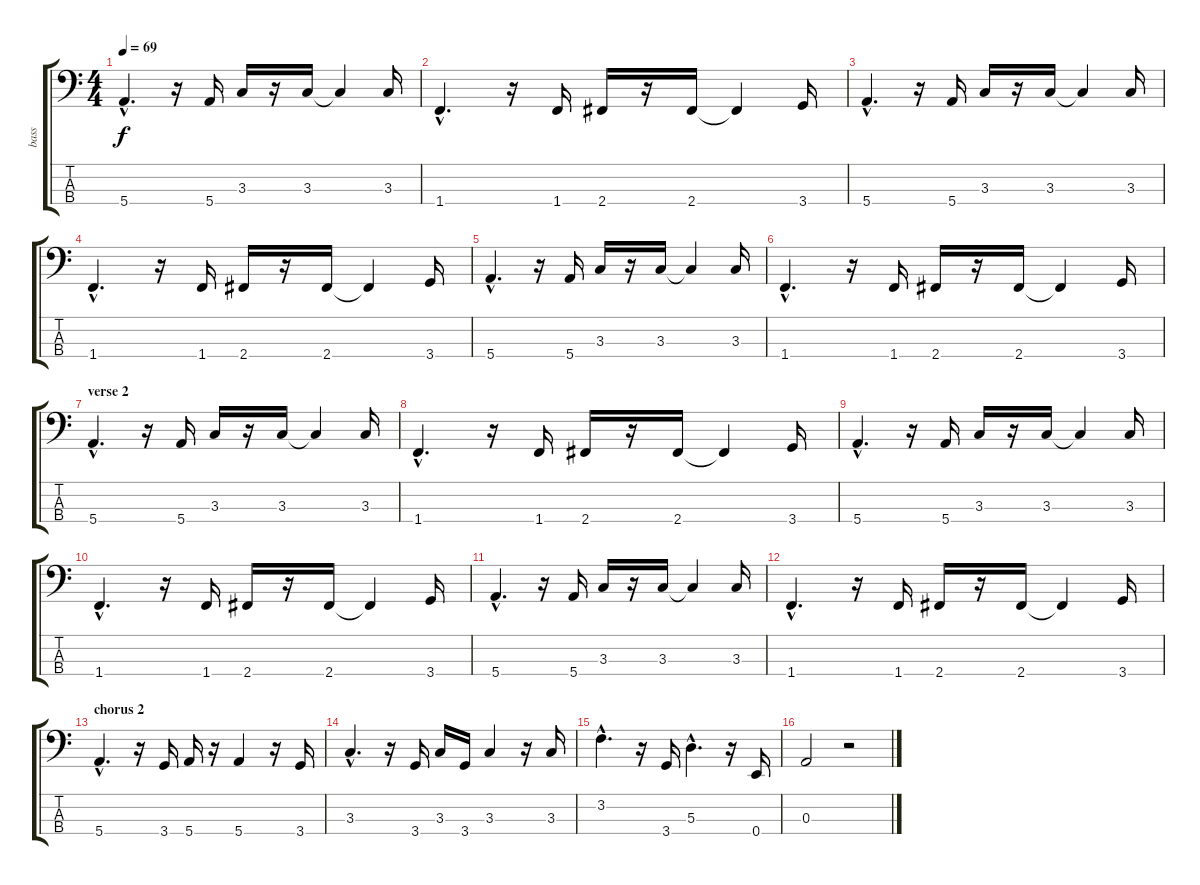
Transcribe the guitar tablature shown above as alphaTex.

\track ("bass" "bass") {instrument electricbassfinger}
\staff {score tabs}
\tuning (G2 D2 A1 E1) {hide}
\ts (4 4)
\tempo 69
\clef f4
\ks c
5.4{hac}.4{d dy f} r.16 5.4.16 3.3.16 r.16 3.3.16 3.3{t}.4 3.3.16 |
1.4{hac}.4{d} r.16 1.4.16 2.4.16 r.16 2.4.16 2.4{t}.4 3.4.16 |
5.4{hac}.4{d} r.16 5.4.16 3.3.16 r.16 3.3.16 3.3{t}.4 3.3.16 |
1.4{hac}.4{d} r.16 1.4.16 2.4.16 r.16 2.4.16 2.4{t}.4 3.4.16 |
5.4{hac}.4{d} r.16 5.4.16 3.3.16 r.16 3.3.16 3.3{t}.4 3.3.16 |
1.4{hac}.4{d} r.16 1.4.16 2.4.16 r.16 2.4.16 2.4{t}.4 3.4.16 |
\section ("" "verse 2")
5.4{hac}.4{d} r.16 5.4.16 3.3.16 r.16 3.3.16 3.3{t}.4 3.3.16 |
1.4{hac}.4{d} r.16 1.4.16 2.4.16 r.16 2.4.16 2.4{t}.4 3.4.16 |
5.4{hac}.4{d} r.16 5.4.16 3.3.16 r.16 3.3.16 3.3{t}.4 3.3.16 |
1.4{hac}.4{d} r.16 1.4.16 2.4.16 r.16 2.4.16 2.4{t}.4 3.4.16 |
5.4{hac}.4{d} r.16 5.4.16 3.3.16 r.16 3.3.16 3.3{t}.4 3.3.16 |
1.4{hac}.4{d} r.16 1.4.16 2.4.16 r.16 2.4.16 2.4{t}.4 3.4.16 |
\section ("" "chorus 2")
5.4{hac}.4{d} r.16 3.4.16 5.4.16 r.16 5.4.4 r.16 3.4.16 |
3.3{hac}.4{d} r.16 3.4.16 3.3.16 3.4.16 3.3.4 r.16 3.3.16 |
3.2{hac}.4{d} r.16 3.4.16 5.3{hac}.4{d} r.16 0.4.16 |
0.3.2 r.2
